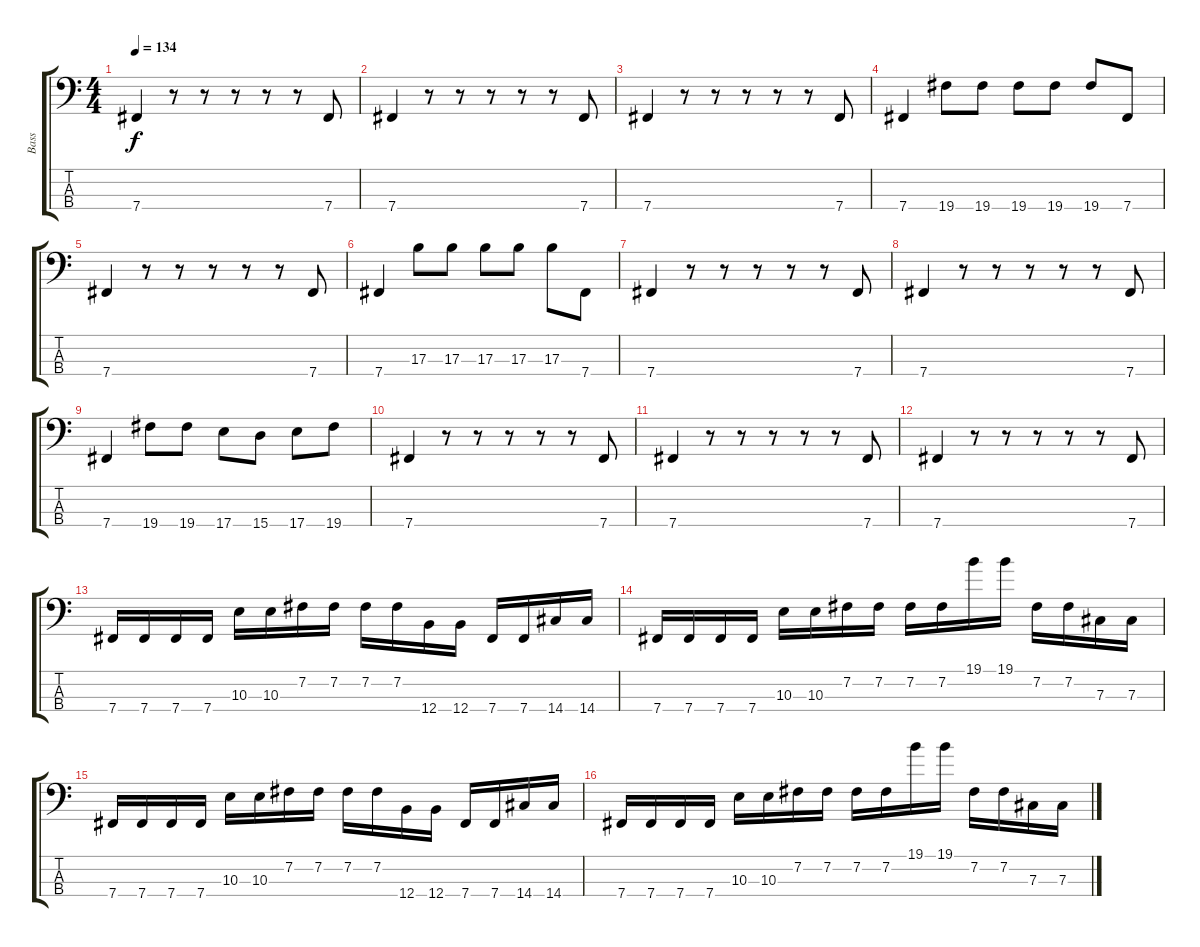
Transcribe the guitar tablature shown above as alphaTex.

\track ("Bass" "Bass") {instrument electricbasspick}
\staff {score tabs}
\tuning (E2 B1 Gb1 B0) {hide}
\ts (4 4)
\tempo 134
\clef f4
\ks c
7.4.4{dy f} r.8 r.8 r.8 r.8 r.8 7.4.8 |
7.4.4 r.8 r.8 r.8 r.8 r.8 7.4.8 |
7.4.4 r.8 r.8 r.8 r.8 r.8 7.4.8 |
7.4.4 19.4.8 19.4.8 19.4.8 19.4.8 19.4.8 7.4.8 |
7.4.4 r.8 r.8 r.8 r.8 r.8 7.4.8 |
7.4.4 17.3.8 17.3.8 17.3.8 17.3.8 17.3.8 7.4.8 |
7.4.4 r.8 r.8 r.8 r.8 r.8 7.4.8 |
7.4.4 r.8 r.8 r.8 r.8 r.8 7.4.8 |
7.4.4 19.4.8 19.4.8 17.4.8 15.4.8 17.4.8 19.4.8 |
7.4.4 r.8 r.8 r.8 r.8 r.8 7.4.8 |
7.4.4 r.8 r.8 r.8 r.8 r.8 7.4.8 |
7.4.4 r.8 r.8 r.8 r.8 r.8 7.4.8 |
7.4.16 7.4.16 7.4.16 7.4.16 10.3.16 10.3.16 7.2.16 7.2.16 7.2.16 7.2.16 12.4.16 12.4.16 7.4.16 7.4.16 14.4.16 14.4.16 |
7.4.16 7.4.16 7.4.16 7.4.16 10.3.16 10.3.16 7.2.16 7.2.16 7.2.16 7.2.16 19.1.16 19.1.16 7.2.16 7.2.16 7.3.16 7.3.16 |
7.4.16 7.4.16 7.4.16 7.4.16 10.3.16 10.3.16 7.2.16 7.2.16 7.2.16 7.2.16 12.4.16 12.4.16 7.4.16 7.4.16 14.4.16 14.4.16 |
7.4.16 7.4.16 7.4.16 7.4.16 10.3.16 10.3.16 7.2.16 7.2.16 7.2.16 7.2.16 19.1.16 19.1.16 7.2.16 7.2.16 7.3.16 7.3.16
